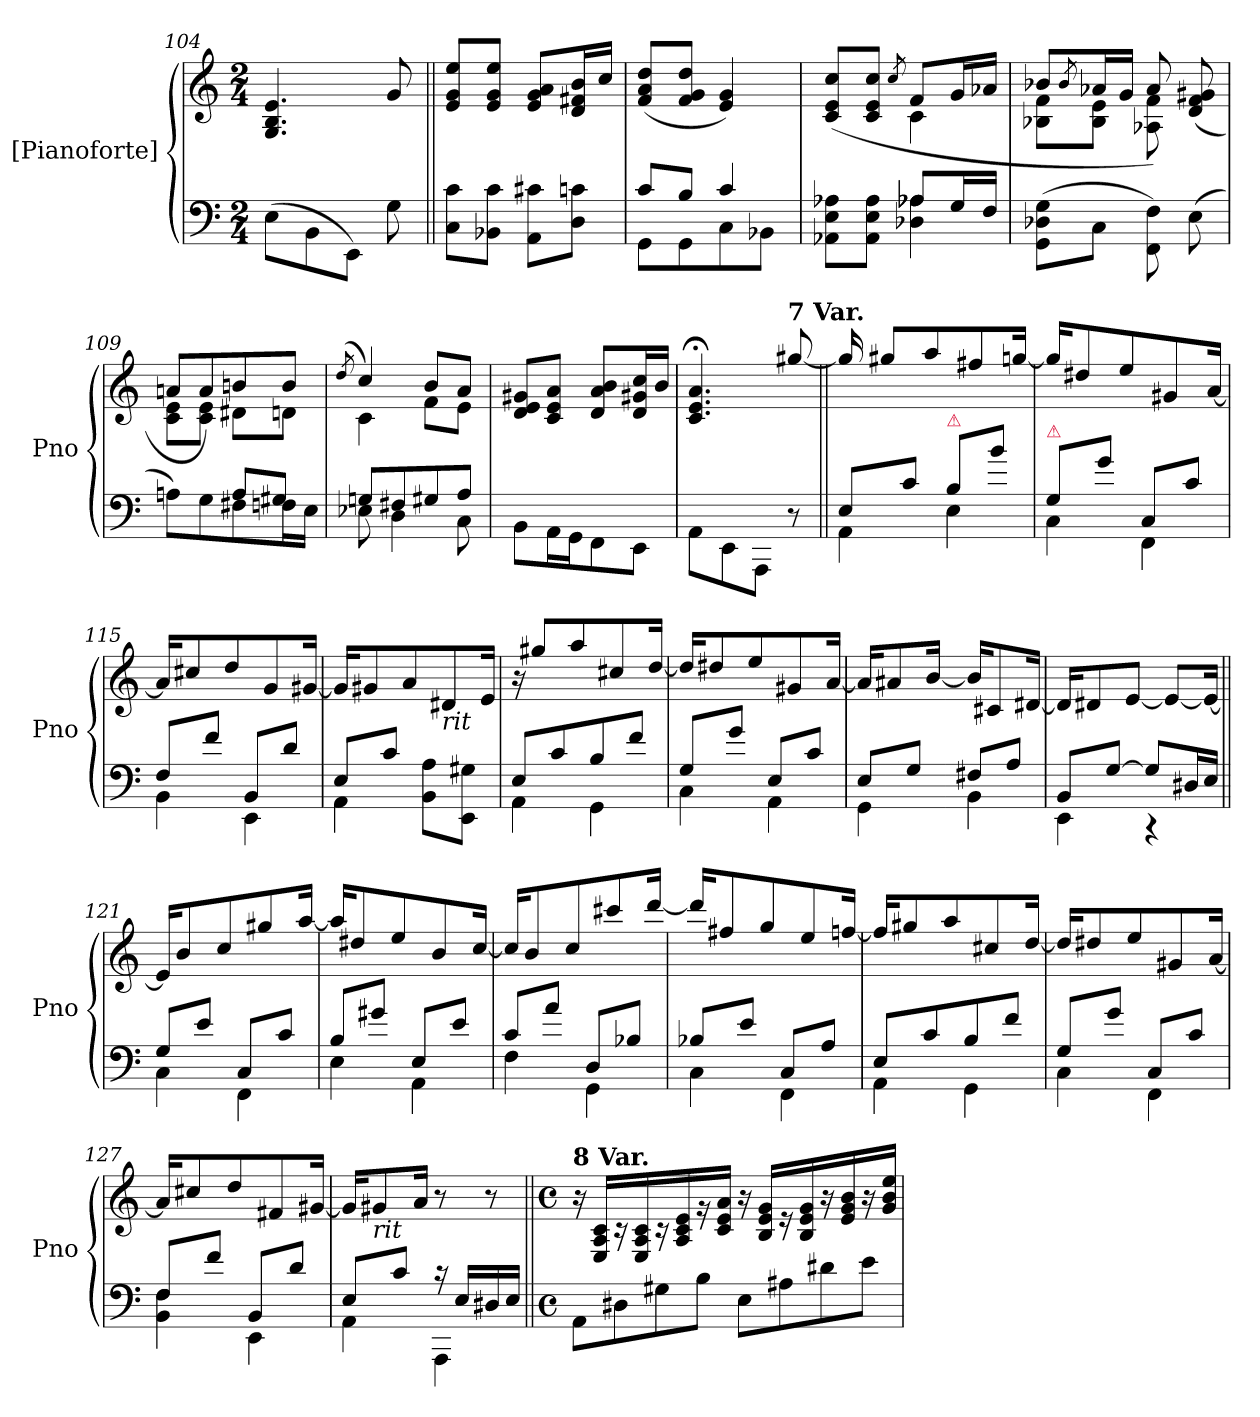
**kern	**kern
*part2	*part1
*staff2	*staff1
*I"[Pianoforte]	*I"[Pianoforte]
*I'Pno	*I'Pno
*clefF4	*clefG2
*k[]	*k[]
*a:	*a:
*M2/4	*M2/4
=104	=104
(8E\L	4.G/ 4.B/ 4.e/
8BB\	.
8EE\J)	.
8G\	8g/
=105||	=105||
8C\ 8c\L	8e/ 8g/ 8ee/L
8BB-X\ 8c\J	8e/ 8g/ 8ee/J
8AA\ 8c#X\L	8e/ 8g/ 8a/L
8D\ 8cn\J	16d/ 16f#X/ 16b/L
.	16cc/JJ
=106	=106
*^	*
8c/L	8GG\L	(>8f/ 8a/ 8dd/L
8B/J	8GG\	8f/ 8g/ 8dd/J
4c/	8C\	4e/ 4g/)
.	8BB-X\J	.
=107	=107	=107
*	*	*^
8AA-X\ 8E\ 8A-X\L	4ryy	(>8c/ 8e/ 8cc/L	4ryy
8AA-\ 8E\ 8A-\J	.	8c/ 8e/ 8cc/J	.
.	.	8qcc/	.
8A-X/L	4D-X\ 4A-X\	8f/L	4c\
16G/L	.	16g/L	.
16F/JJ	.	16a-X/JJ	.
*v	*v	*	*
=108	=108	=108
(8GG\ 8D-X\ 8G\L	8b-X/L	8B-X\ 8f\L
.	8qb-/	.
8C\J	16a-X/L	8B-\ 8e\J
.	16g/JJ	.
8FF\ 8F\)	8a-/)	8A-X\ 8f\
(8E\	(>8d/ 8f/ 8g#X/	8ryy
=109	=109	=109
*^	*	*
8An\L)	4ryy	8an/L	8c\ 8e\L
8G\	.	8a/)	8c\ 8e\J
8F#X\	8A/L	8bn/	8d#X\L
16Fn\L	8G#X/J	8b/J	8dn\J
16E\JJ	.	.	.
=110	=110	=110	=110
.	.	(<8qdd/	.
8Gn/L	8E-X\	4cc/)	4c\
8F#X/	4D\	.	.
8G#X/	.	8b/L	8f\L
8A/J	8C\	8a/J	8e\J
*v	*v	*	*
*	*v	*v
=111	=111
8BB\L	8d/ 8e/ 8g#X/L
16AA\L	8c/ 8e/ 8a/J
16GG\J	.
8FF\	8d/ 8a/ 8b/L
8EE\J	16d/ 16g#X/ 16cc/L
.	16b/JJ
=112	=112
8AA\L	4.c;</ 4.e;</ 4.a;</
8EE\	.
8AAA\J	.
!	!LO:TX:a:B:t=7 Var.
8r	[8gg#X/
=113||	=113||
*^	*
8E/L	4AA\	16gg#/]
.	.	8gg#X/L
8c/J	.	.
.	.	8aa/
!LO:TX:a:color=crimson:t=⚠	!	!
8B/L	4E\	.
.	.	8ff#X/
8b\J	.	.
.	.	[16ggn/Jk
=114	=114	=114
!LO:TX:a:color=crimson:t=⚠	!	!
8G/L	4C\	16gg/KL]
.	.	8dd#X/
8g\J	.	.
.	.	8ee/
8C/L	4FF\	.
.	.	8g#X/
8c/J	.	.
.	.	[16a/Jk
=115	=115	=115
8F/L	4BB\	16a/KL]
.	.	8cc#X/
8f/J	.	.
.	.	8dd/
8BB/L	4EE\	.
.	.	8g/
8d/J	.	.
.	.	[16g#X/Jk
=116	=116	=116
8E/L	4AA\	16g#/KL]
.	.	8g#X/
8c/J	.	.
.	.	8a/
8BB\ 8A\L	4ryy	.
!	!	!LO:TX:b:i:t=rit
.	.	8d#X/
8EE\ 8G#X\J	.	.
.	.	16e/Jk
=117	=117	=117
8E/L	4AA\	16r
.	.	8gg#X/L
8c/	.	.
.	.	8aa/
8B/	4GG\	.
.	.	8cc#X/
8f/J	.	.
.	.	[16dd/Jk
=118	=118	=118
8G/L	4C\	16dd/KL]
.	.	8dd#X/
8g/J	.	.
.	.	8ee/
8E/L	4AA\	.
.	.	8g#X/
8c/J	.	.
.	.	[16a/Jk
=119	=119	=119
8E/L	4GG\	16a/KL]
.	.	8a#X/
8G/J	.	.
.	.	[16b/Jk
=-	=-	=-
8F#X/L	4BB\	16b/KL]
.	.	8c#X/
8A/J	.	.
.	.	[16d#X/Jk
=120	=120	=120
8BB/L	4EE\	16d#/KL]
.	.	8d#X/
[8G/J	.	.
.	.	[8e/J
8G/L]	4r	.
.	.	8e/L_
16D#X/L	.	.
16E/JJ	.	16e/Jk_
=121||	=121||	=121||
8G/L	4C\	16e/KL]
.	.	8b/
8e/J	.	.
.	.	8cc/
8C/L	4FF\	.
.	.	8gg#X/
8c/J	.	.
.	.	[16aa/Jk
=122	=122	=122
8B/L	4E\	16aa/KL]
.	.	8dd#X/
8g#X/J	.	.
.	.	8ee/
8E/L	4AA\	.
.	.	8b/
8e/J	.	.
.	.	[16cc/Jk
=123	=123	=123
8c/L	4F\	16cc/KL]
.	.	8b/
8a/J	.	.
.	.	8cc/
8D/L	4GG\	.
.	.	8ccc#X/
8B-X/J	.	.
.	.	[16ddd/Jk
=124	=124	=124
8B-X/L	4C\	16ddd/KL]
.	.	8ff#X/
8e/J	.	.
.	.	8gg/
8C/L	4FF\	.
.	.	8ee/
8A/J	.	.
.	.	[16ffn/Jk
=125	=125	=125
8E/L	4AA\	16ff/KL]
.	.	8gg#X/
8c/	.	.
.	.	8aa/
8B/	4GG\	.
.	.	8cc#X/
8f/J	.	.
.	.	[16dd/Jk
=126	=126	=126
8G/L	4C\	16dd/KL]
.	.	8dd#X/
8g/J	.	.
.	.	8ee/
8C/L	4FF\	.
.	.	8g#X/
8c/J	.	.
.	.	[16a/Jk
=127	=127	=127
8F/L	4BB\ 4F\	16a/KL]
.	.	8cc#X/
8f/J	.	.
.	.	8dd/
8BB/L	4EE\	.
.	.	8f#X/
8d/J	.	.
.	.	[16g#X/Jk
=128	=128	=128
8E/L	4AA\	16g#/KL]
!	!	!LO:TX:b:i:t=rit
.	.	8g#X/
8c/J	.	.
.	.	16a/Jk
16r	4AAA\	8r
16E/LL	.	.
16D#X/	.	8r
16E/JJ	.	.
*v	*v	*
=129||	=129||
*M4/4	*M4/4
*met(c)	*met(c)
!	!LO:TX:a:B:t=8 Var.
8AA\L	16r
.	16E/ 16A/ 16c/LL
8D#X\	16r
.	16E/ 16A/ 16c/
8G#X\	16r
.	16A/ 16c/ 16e/
8B\J	16rg
.	16c/ 16e/ 16a/JJ
8E\L	16r
.	16B/ 16e/ 16g/LL
8A#X\	16r
.	16B/ 16e/ 16g/
8d#X\	16r
.	16e/ 16g/ 16b/
8e\J	16r
.	16g/ 16b/ 16ee/JJ
=	=
*-	*-
